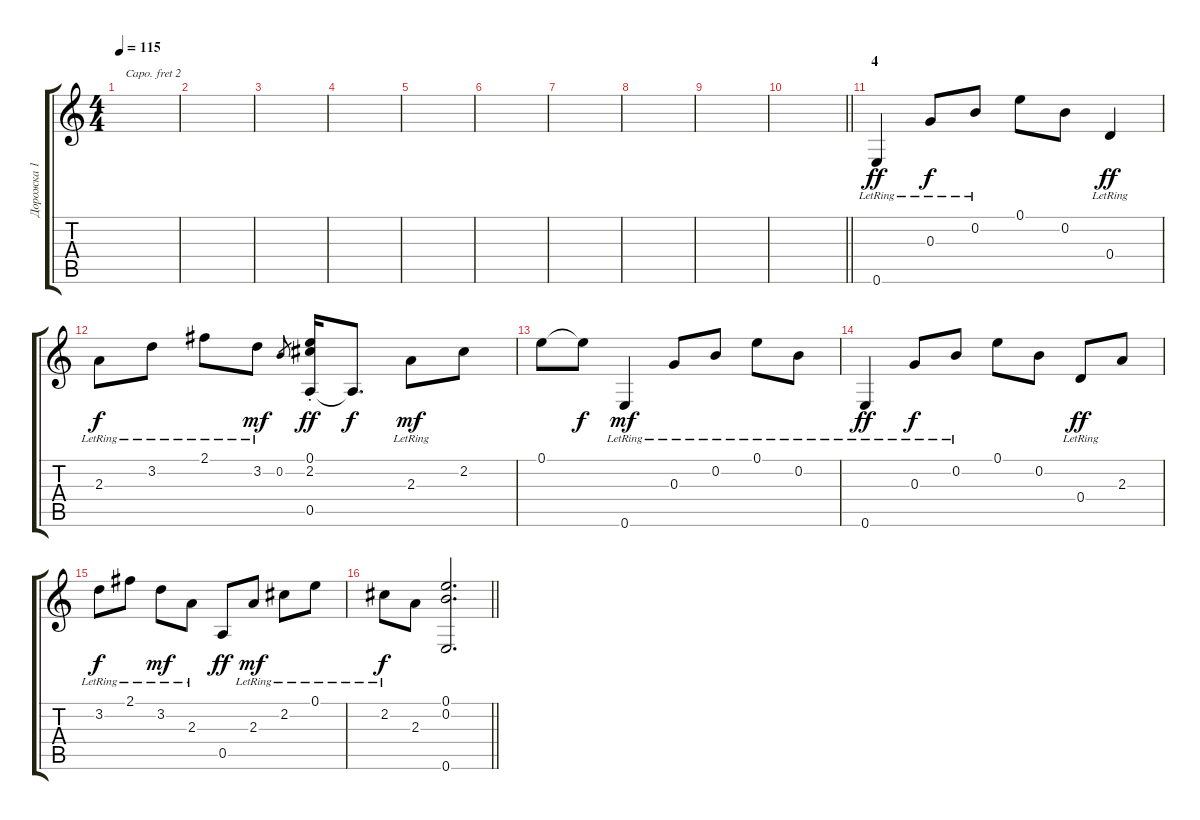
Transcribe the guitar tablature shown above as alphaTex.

\track ("Дорожка 1" "Дорожка 1") {instrument acousticguitarnylon}
\staff {score tabs}
\capo 2
\tuning (D4 A3 F3 C3 G2 D2) {hide}
\ts (4 4)
\tempo 115
\clef g2
\ks c
|
|
|
|
|
|
|
|
|
\barLineRight lightlight
|
\section ("" "4")
0.6{lr}.4{dy ff} 0.3{lr}.8{dy f} 0.2{lr}.8 0.1.8 0.2.8 0.4{lr}.4{dy ff} |
2.3{lr}.8{dy f} 3.2{lr}.8 2.1{lr}.8 3.2{lr}.8{dy mf} 0.2.8{gr} (0.1{st} 2.2{st} 0.5).16{dy ff} 0.5{t}.8{d dy f} 2.3{lr}.8{dy mf} 2.2.8 |
0.1.8 0.1{t}.8{dy f} 0.6{lr}.4{dy mf} 0.3{lr}.8 0.2{lr}.8 0.1{lr}.8 0.2{lr}.8 |
0.6{lr}.4{dy ff} 0.3{lr}.8{dy f} 0.2{lr}.8 0.1.8 0.2.8 0.4{lr}.8{dy ff} 2.3.8 |
3.2{lr}.8{dy f} 2.1{lr}.8 3.2{lr}.8{dy mf} 2.3{lr}.8 0.5.8{dy ff} 2.3{lr}.8{dy mf} 2.2{lr}.8 0.1{lr}.8 |
\barLineRight lightlight
2.2{lr}.8{dy f} 2.3.8 (0.1 0.2 0.6).2{d}
